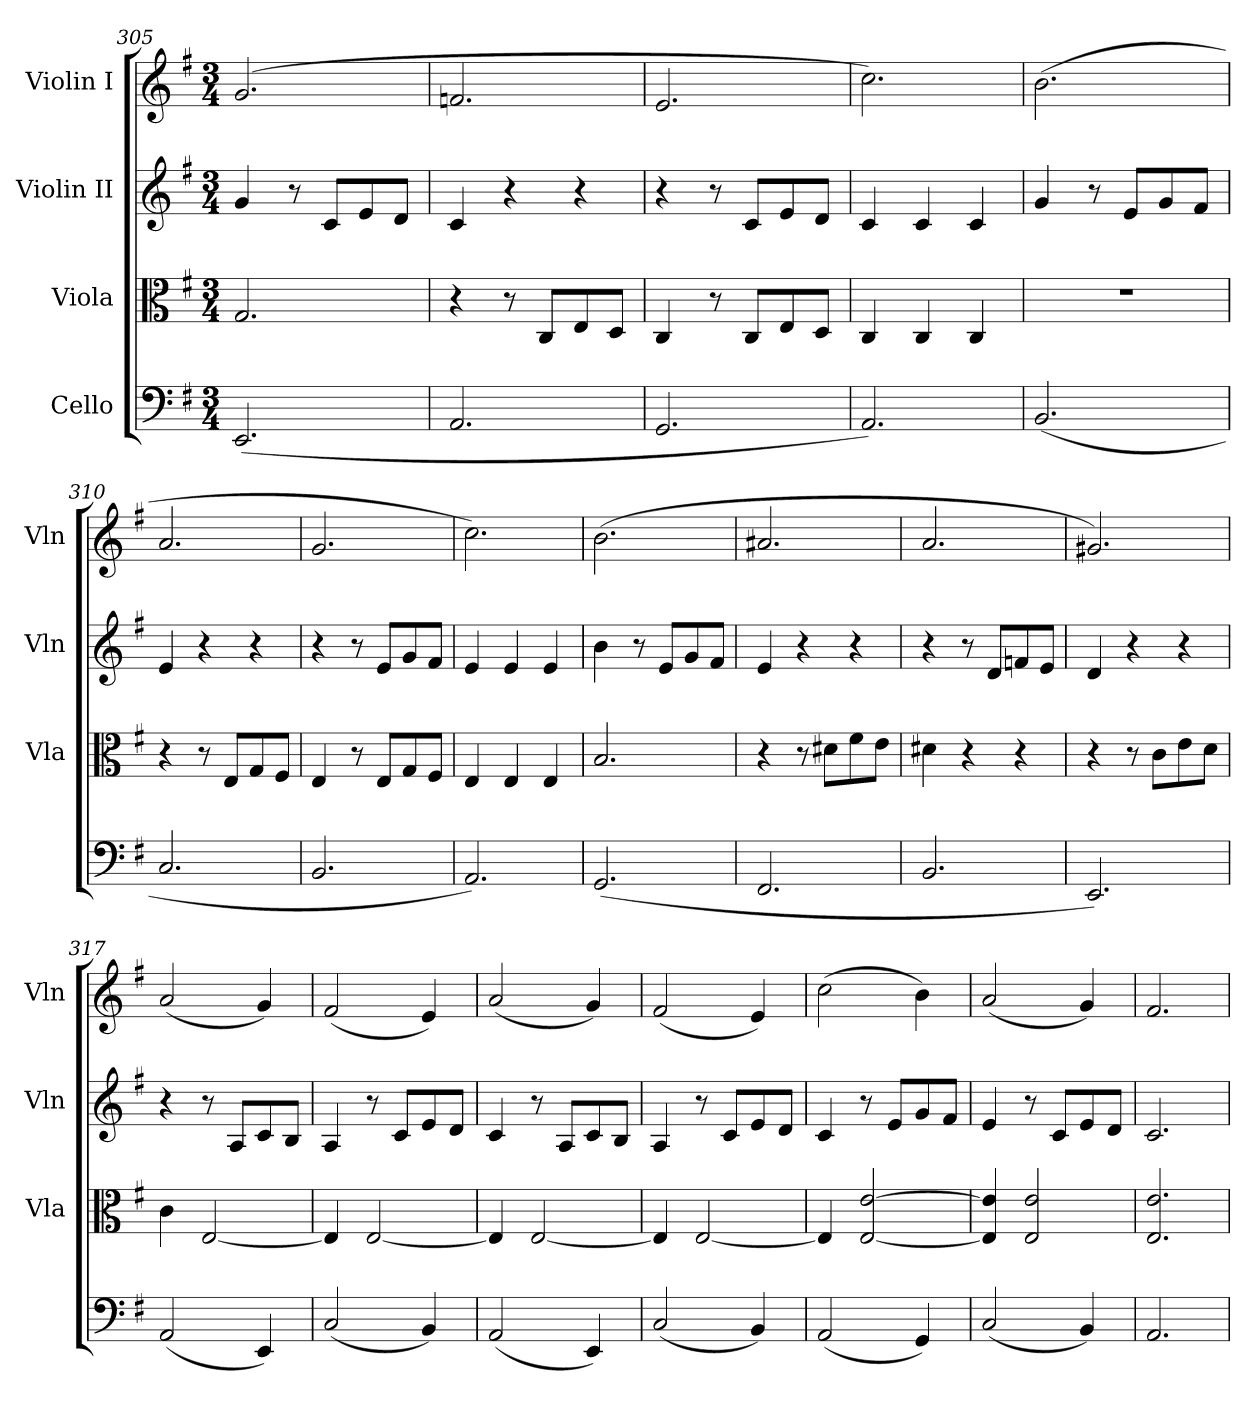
**kern	**kern	**kern	**kern
*part4	*part3	*part2	*part1
*staff4	*staff3	*staff2	*staff1
*I"Cello	*I"Viola	*I"Violin II	*I"Violin I
*	*I'Vla	*I'Vln	*I'Vln
*clefF4	*clefC3	*clefG2	*clefG2
*k[f#]	*k[f#]	*k[f#]	*k[f#]
*M3/4	*M3/4	*M3/4	*M3/4
=305	=305	=305	=305
(>2.EE/	2.G/	4g/	(>2.g/
.	.	8r	.
.	.	8c/L	.
.	.	8e/	.
.	.	8d/J	.
=306	=306	=306	=306
2.AA/	4r	4c/	2.fn/
.	8r	4r	.
.	8C/L	.	.
.	8E/	4r	.
.	8D/J	.	.
=307	=307	=307	=307
2.GG/	4C/	4r	2.e/
.	8r	8r	.
.	8C/L	8c/L	.
.	8E/	8e/	.
.	8D/J	8d/J	.
=308	=308	=308	=308
2.AA/)	4C/	4c/	2.cc\)
.	4C/	4c/	.
.	4C/	4c/	.
=309	=309	=309	=309
(>2.BB/	2.r	4g/	(>2.b\
.	.	8r	.
.	.	8e/L	.
.	.	8g/	.
.	.	8f#/J	.
!!LO:PB:g=z
=310	=310	=310	=310
2.C/	4r	4e/	2.a/
.	8r	4r	.
.	8E/L	.	.
.	8G/	4r	.
.	8F#/J	.	.
=311	=311	=311	=311
2.BB/	4E/	4r	2.g/
.	8r	8r	.
.	8E/L	8e/L	.
.	8G/	8g/	.
.	8F#/J	8f#/J	.
=312	=312	=312	=312
2.AA/)	4E/	4e/	2.cc\)
.	4E/	4e/	.
.	4E/	4e/	.
=313	=313	=313	=313
(>2.GG/	2.B/	4b\	(>2.b\
.	.	8r	.
.	.	8e/L	.
.	.	8g/	.
.	.	8f#/J	.
=314	=314	=314	=314
2.FF#/	4r	4e/	2.a#X/
.	8r	4r	.
.	8d#X\L	.	.
.	8f#\	4r	.
.	8e\J	.	.
=315	=315	=315	=315
2.BB/	4d#X\	4r	2.a/
.	4r	8r	.
.	.	8d/L	.
.	4r	8fn/	.
.	.	8e/J	.
=316	=316	=316	=316
2.EE/)	4r	4d/	2.g#X/)
.	8r	4r	.
.	8c\L	.	.
.	8e\	4r	.
.	8d\J	.	.
=317	=317	=317	=317
(<2AA/	4c\	4r	(<2a/
.	[2E/	8r	.
.	.	8A/L	.
4EE/)	.	8c/	4g/)
.	.	8B/J	.
=318	=318	=318	=318
(<2C/	4E/]	4A/	(<2f#/
.	[2E/	8r	.
.	.	8c/L	.
4BB/)	.	8e/	4e/)
.	.	8d/J	.
=319	=319	=319	=319
(<2AA/	4E/]	4c/	(<2a/
.	[2E/	8r	.
.	.	8A/L	.
4EE/)	.	8c/	4g/)
.	.	8B/J	.
=320	=320	=320	=320
(<2C/	4E/]	4A/	(<2f#/
.	[2E/	8r	.
.	.	8c/L	.
4BB/)	.	8e/	4e/)
.	.	8d/J	.
=321	=321	=321	=321
(<2AA/	4E/]	4c/	(>2cc\
.	[2E/ [2e/	8r	.
.	.	8e/L	.
4GG/)	.	8g/	4b\)
.	.	8f#/J	.
=322	=322	=322	=322
(<2C/	4E/] 4e/]	4e/	(<2a/
.	2E/ 2e/	8r	.
.	.	8c/L	.
4BB/)	.	8e/	4g/)
.	.	8d/J	.
=323	=323	=323	=323
2.AA/	2.E/ 2.e/	2.c/	2.f#/
=	=	=	=
*-	*-	*-	*-
